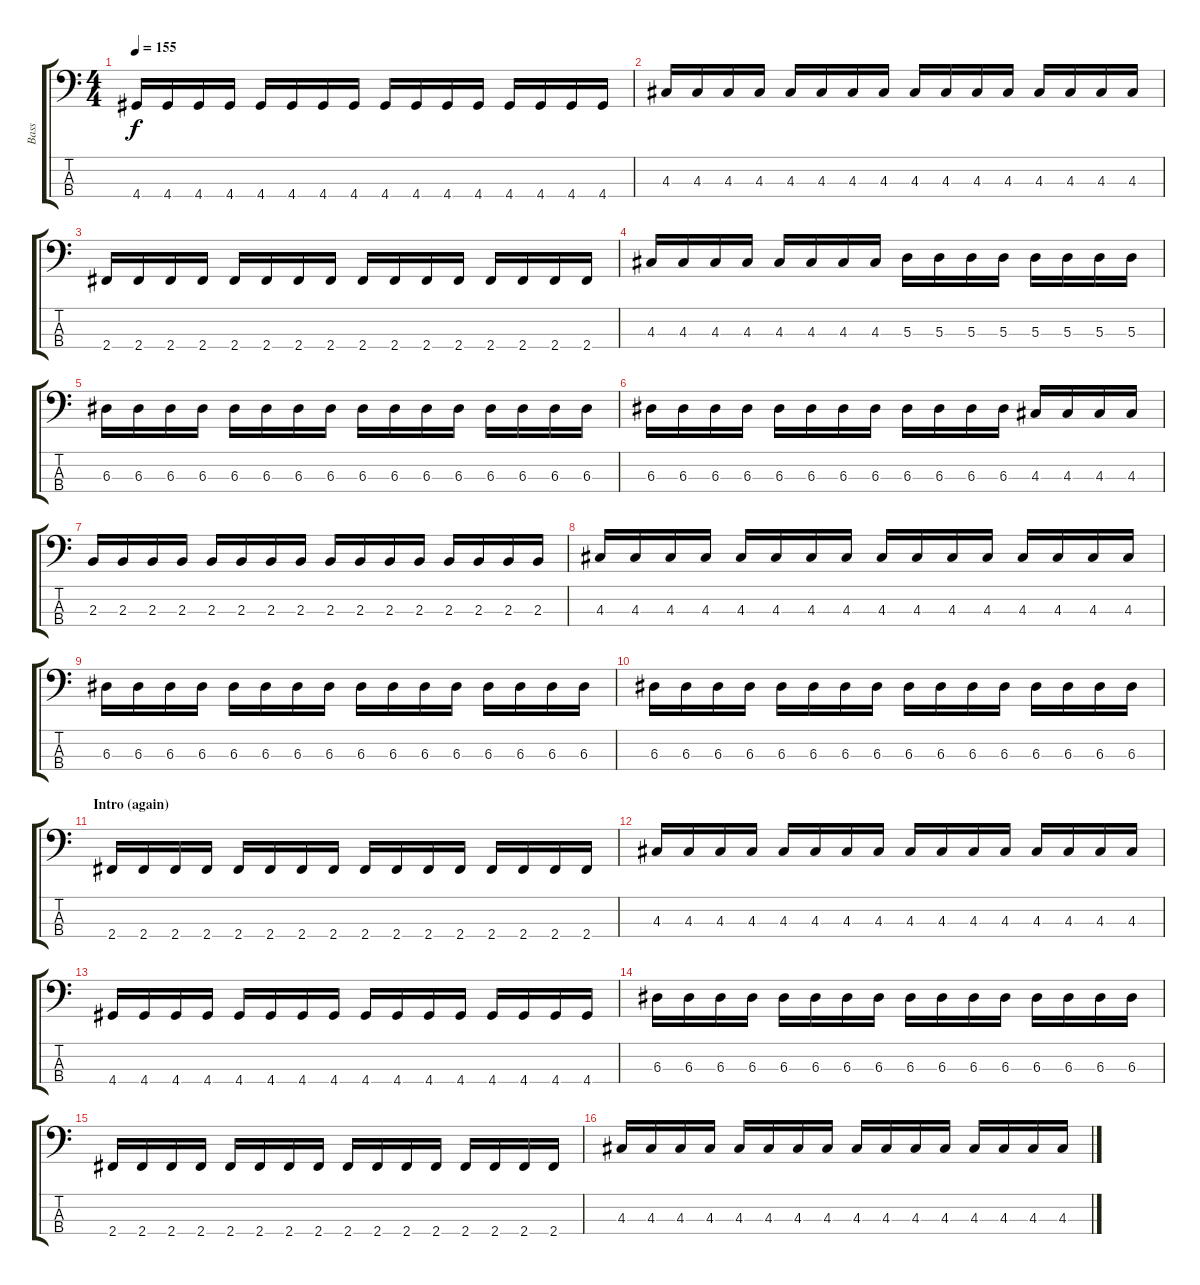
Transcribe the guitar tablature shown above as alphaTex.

\track ("Bass" "Bass") {instrument electricbassfinger}
\staff {score tabs}
\tuning (G2 D2 A1 E1) {hide}
\ts (4 4)
\tempo 155
\clef f4
\ks c
4.4.16{dy f} 4.4.16 4.4.16 4.4.16 4.4.16 4.4.16 4.4.16 4.4.16 4.4.16 4.4.16 4.4.16 4.4.16 4.4.16 4.4.16 4.4.16 4.4.16 |
4.3.16 4.3.16 4.3.16 4.3.16 4.3.16 4.3.16 4.3.16 4.3.16 4.3.16 4.3.16 4.3.16 4.3.16 4.3.16 4.3.16 4.3.16 4.3.16 |
2.4.16 2.4.16 2.4.16 2.4.16 2.4.16 2.4.16 2.4.16 2.4.16 2.4.16 2.4.16 2.4.16 2.4.16 2.4.16 2.4.16 2.4.16 2.4.16 |
4.3.16 4.3.16 4.3.16 4.3.16 4.3.16 4.3.16 4.3.16 4.3.16 5.3.16 5.3.16 5.3.16 5.3.16 5.3.16 5.3.16 5.3.16 5.3.16 |
6.3.16 6.3.16 6.3.16 6.3.16 6.3.16 6.3.16 6.3.16 6.3.16 6.3.16 6.3.16 6.3.16 6.3.16 6.3.16 6.3.16 6.3.16 6.3.16 |
6.3.16 6.3.16 6.3.16 6.3.16 6.3.16 6.3.16 6.3.16 6.3.16 6.3.16 6.3.16 6.3.16 6.3.16 4.3.16 4.3.16 4.3.16 4.3.16 |
2.3.16 2.3.16 2.3.16 2.3.16 2.3.16 2.3.16 2.3.16 2.3.16 2.3.16 2.3.16 2.3.16 2.3.16 2.3.16 2.3.16 2.3.16 2.3.16 |
4.3.16 4.3.16 4.3.16 4.3.16 4.3.16 4.3.16 4.3.16 4.3.16 4.3.16 4.3.16 4.3.16 4.3.16 4.3.16 4.3.16 4.3.16 4.3.16 |
6.3.16 6.3.16 6.3.16 6.3.16 6.3.16 6.3.16 6.3.16 6.3.16 6.3.16 6.3.16 6.3.16 6.3.16 6.3.16 6.3.16 6.3.16 6.3.16 |
6.3.16 6.3.16 6.3.16 6.3.16 6.3.16 6.3.16 6.3.16 6.3.16 6.3.16 6.3.16 6.3.16 6.3.16 6.3.16 6.3.16 6.3.16 6.3.16 |
\section ("" "Intro (again)")
2.4.16 2.4.16 2.4.16 2.4.16 2.4.16 2.4.16 2.4.16 2.4.16 2.4.16 2.4.16 2.4.16 2.4.16 2.4.16 2.4.16 2.4.16 2.4.16 |
4.3.16 4.3.16 4.3.16 4.3.16 4.3.16 4.3.16 4.3.16 4.3.16 4.3.16 4.3.16 4.3.16 4.3.16 4.3.16 4.3.16 4.3.16 4.3.16 |
4.4.16 4.4.16 4.4.16 4.4.16 4.4.16 4.4.16 4.4.16 4.4.16 4.4.16 4.4.16 4.4.16 4.4.16 4.4.16 4.4.16 4.4.16 4.4.16 |
6.3.16 6.3.16 6.3.16 6.3.16 6.3.16 6.3.16 6.3.16 6.3.16 6.3.16 6.3.16 6.3.16 6.3.16 6.3.16 6.3.16 6.3.16 6.3.16 |
2.4.16 2.4.16 2.4.16 2.4.16 2.4.16 2.4.16 2.4.16 2.4.16 2.4.16 2.4.16 2.4.16 2.4.16 2.4.16 2.4.16 2.4.16 2.4.16 |
4.3.16 4.3.16 4.3.16 4.3.16 4.3.16 4.3.16 4.3.16 4.3.16 4.3.16 4.3.16 4.3.16 4.3.16 4.3.16 4.3.16 4.3.16 4.3.16
